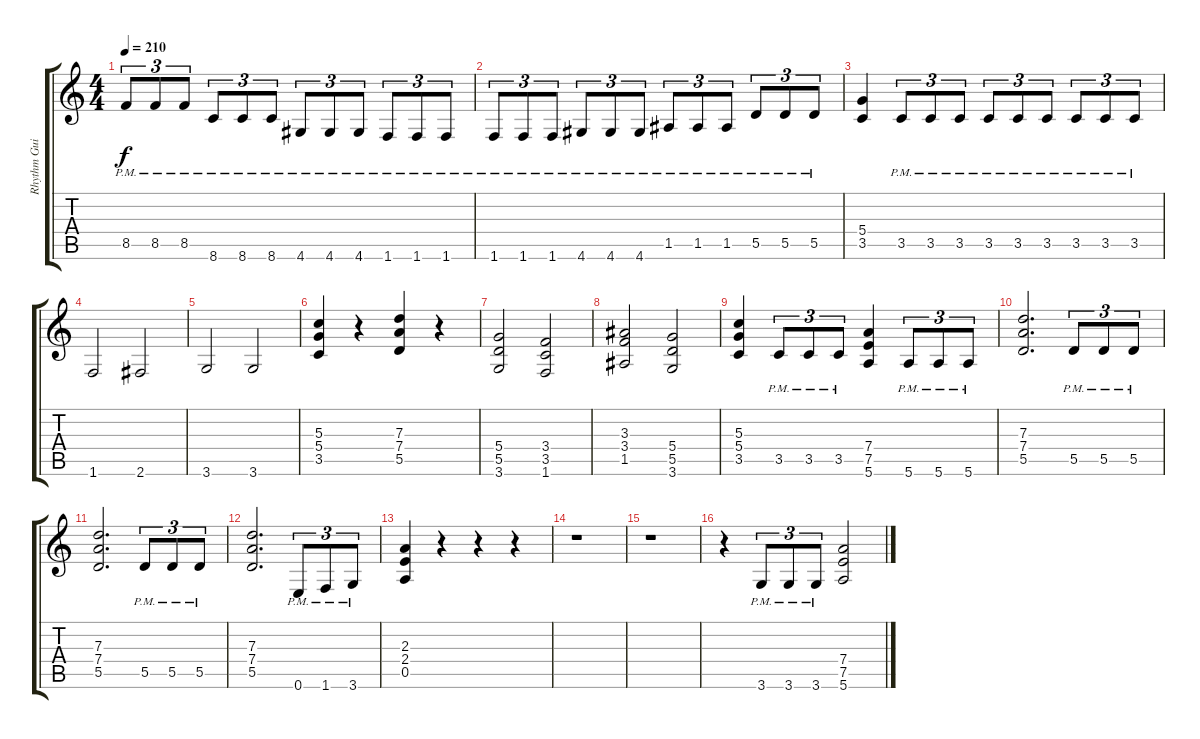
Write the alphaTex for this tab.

\track ("Rhythm Guitar Right" "Rhythm Gui") {instrument distortionguitar}
\staff {score tabs}
\tuning (E4 B3 G3 D3 A2 E2) {hide}
\ts (4 4)
\tempo 210
\clef g2
\ks c
8.5{pm}.8{tu (3 2) dy f} 8.5{pm}.8{tu (3 2)} 8.5{pm}.8{tu (3 2)} 8.6{pm}.8{tu (3 2)} 8.6{pm}.8{tu (3 2)} 8.6{pm}.8{tu (3 2)} 4.6{pm}.8{tu (3 2)} 4.6{pm}.8{tu (3 2)} 4.6{pm}.8{tu (3 2)} 1.6{pm}.8{tu (3 2)} 1.6{pm}.8{tu (3 2)} 1.6{pm}.8{tu (3 2)} |
1.6{pm}.8{tu (3 2)} 1.6{pm}.8{tu (3 2)} 1.6{pm}.8{tu (3 2)} 4.6{pm}.8{tu (3 2)} 4.6{pm}.8{tu (3 2)} 4.6{pm}.8{tu (3 2)} 1.5{pm}.8{tu (3 2)} 1.5{pm}.8{tu (3 2)} 1.5{pm}.8{tu (3 2)} 5.5{pm}.8{tu (3 2)} 5.5{pm}.8{tu (3 2)} 5.5{pm}.8{tu (3 2)} |
(5.4 3.5).4 3.5{pm}.8{tu (3 2)} 3.5{pm}.8{tu (3 2)} 3.5{pm}.8{tu (3 2)} 3.5{pm}.8{tu (3 2)} 3.5{pm}.8{tu (3 2)} 3.5{pm}.8{tu (3 2)} 3.5{pm}.8{tu (3 2)} 3.5{pm}.8{tu (3 2)} 3.5{pm}.8{tu (3 2)} |
1.6.2 2.6.2 |
3.6.2 3.6.2 |
(5.3 5.4 3.5).4 r.4 (7.3 7.4 5.5).4 r.4 |
(5.4 5.5 3.6).2 (3.4 3.5 1.6).2 |
(3.3 3.4 1.5).2 (5.4 5.5 3.6).2 |
(5.3 5.4 3.5).4 3.5{pm}.8{tu (3 2)} 3.5{pm}.8{tu (3 2)} 3.5{pm}.8{tu (3 2)} (7.4 7.5 5.6).4 5.6{pm}.8{tu (3 2)} 5.6{pm}.8{tu (3 2)} 5.6{pm}.8{tu (3 2)} |
(7.3 7.4 5.5).2{d} 5.5{pm}.8{tu (3 2)} 5.5{pm}.8{tu (3 2)} 5.5{pm}.8{tu (3 2)} |
(7.3 7.4 5.5).2{d} 5.5{pm}.8{tu (3 2)} 5.5{pm}.8{tu (3 2)} 5.5{pm}.8{tu (3 2)} |
(7.3 7.4 5.5).2{d} 0.6{pm}.8{tu (3 2)} 1.6{pm}.8{tu (3 2)} 3.6{pm}.8{tu (3 2)} |
(2.3 2.4 0.5).4 r.4 r.4 r.4 |
r.1 |
r.1 |
r.4 3.6{pm}.8{tu (3 2)} 3.6{pm}.8{tu (3 2)} 3.6{pm}.8{tu (3 2)} (7.4 7.5 5.6).2
